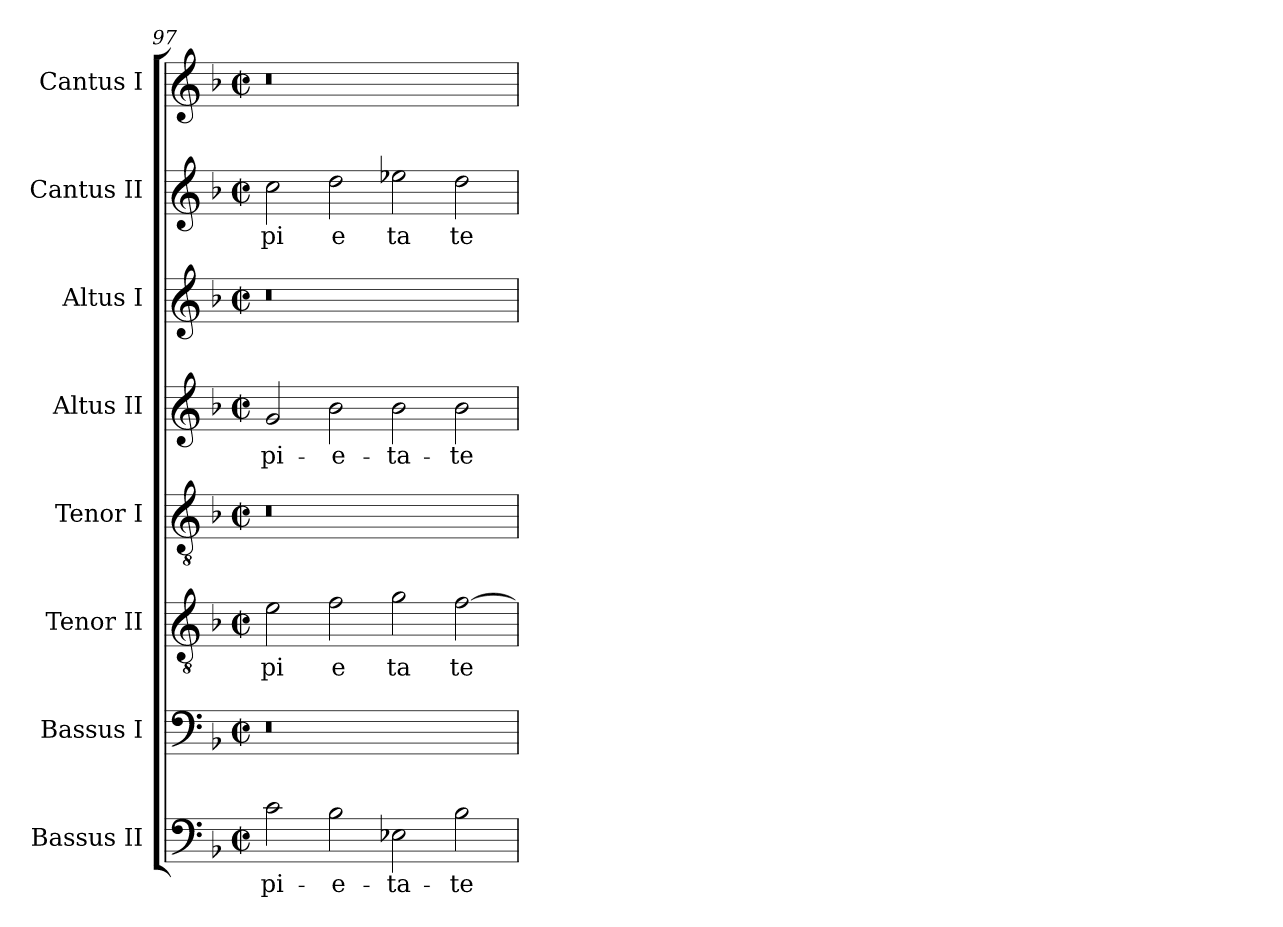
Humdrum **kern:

**kern	**text	**kern	**kern	**text	**kern	**kern	**text	**kern	**kern	**text	**kern
*part8	*part8	*part7	*part6	*part6	*part5	*part4	*part4	*part3	*part2	*part2	*part1
*staff8	*staff8	*staff7	*staff6	*staff6	*staff5	*staff4	*staff4	*staff3	*staff2	*staff2	*staff1
*I"Bassus II	*	*I"Bassus I	*I"Tenor II	*	*I"Tenor I	*I"Altus II	*	*I"Altus I	*I"Cantus II	*	*I"Cantus I
*I'B II	*	*I'B I	*I'T II	*	*I'T I	*I'A II	*	*I'A I	*	*	*
*clefF4	*	*clefF4	*clefGv2	*	*clefGv2	*clefG2	*	*clefG2	*clefG2	*	*clefG2
*k[b-]	*	*k[b-]	*k[b-]	*	*k[b-]	*k[b-]	*	*k[b-]	*k[b-]	*	*k[b-]
*F:	*	*F:	*F:	*	*F:	*F:	*	*F:	*F:	*	*F:
*M2/2	*	*M2/2	*M2/2	*	*M2/2	*M2/2	*	*M2/2	*M2/2	*	*M2/2
*met(c|)	*	*met(c|)	*met(c|)	*	*met(c|)	*met(c|)	*	*met(c|)	*met(c|)	*	*met(c|)
=97	=97	=97	=97	=97	=97	=97	=97	=97	=97	=97	=97
!	!LO:LY:b:cj	!	!	!LO:LY:b:cj	!	!	!LO:LY:b:cj	!	!	!LO:LY:b:cj	!
2c\	pi-	0r	2e\	pi	0r	2g/	pi-	0r	2cc\	pi	0r
!	!LO:LY:b:cj	!	!	!LO:LY:b:cj	!	!	!LO:LY:b:cj	!	!	!LO:LY:b:cj	!
2B-\	-e-	.	2f\	e	.	2b-\	-e-	.	2dd\	e	.
!	!LO:LY:b:cj	!	!	!LO:LY:b:cj	!	!	!LO:LY:b:cj	!	!	!LO:LY:b:cj	!
2E-X\	-ta-	.	2g\	ta	.	2b-\	-ta-	.	2ee-X\	ta	.
!	!LO:LY:b:cj	!	!	!LO:LY:b:cj	!	!	!LO:LY:b:cj	!	!	!LO:LY:b:cj	!
2B-\	-te	.	[>2f\	te	.	2b-\	-te	.	2dd\	te	.
=	=	=	=	=	=	=	=	=	=	=	=
*-	*-	*-	*-	*-	*-	*-	*-	*-	*-	*-	*-
